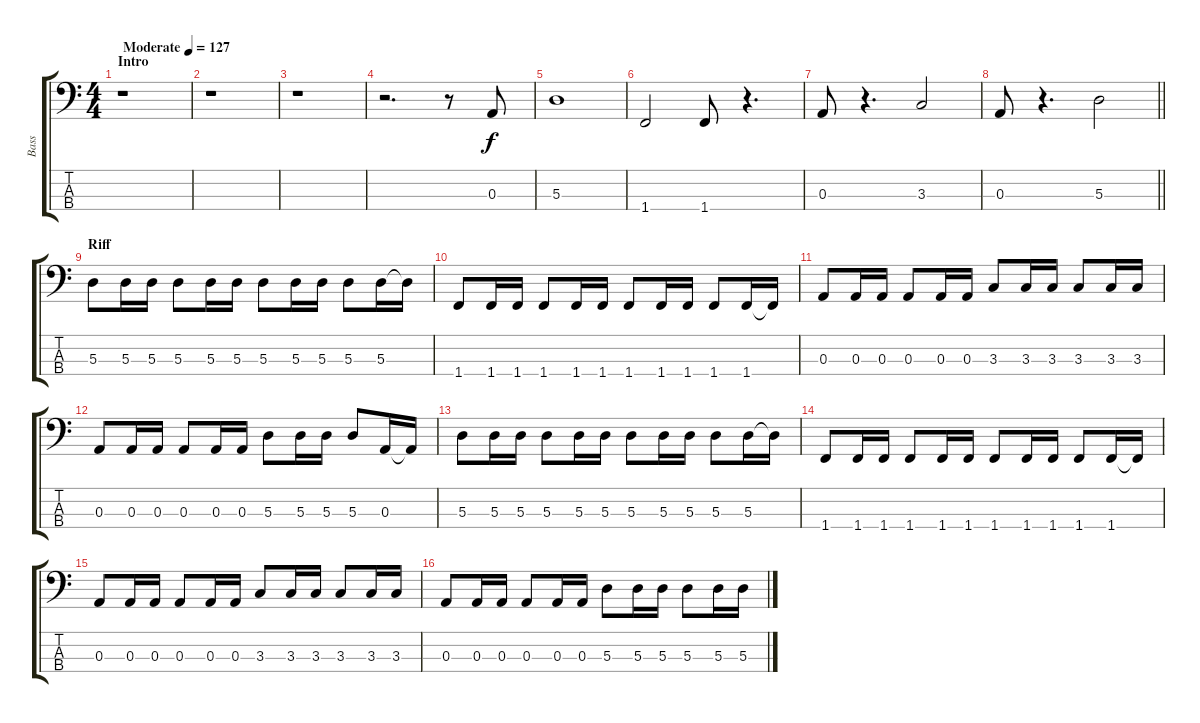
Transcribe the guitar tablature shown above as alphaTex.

\track ("Bass" "Bass") {instrument electricbassfinger}
\staff {score tabs}
\tuning (G2 D2 A1 E1) {hide}
\ts (4 4)
\section ("" "Intro")
\tempo (127 "Moderate")
\clef f4
\ks c
r.1{dy f instrument electricbassfinger} |
r.1 |
r.1 |
r.2{d} r.8 0.3.8 |
5.3.1 |
1.4.2 1.4.8 r.4{d} |
0.3.8 r.4{d} 3.3.2 |
\barLineRight lightlight
0.3.8 r.4{d} 5.3.2 |
\section ("" "Riff")
5.3.8 5.3.16 5.3.16 5.3.8 5.3.16 5.3.16 5.3.8 5.3.16 5.3.16 5.3.8 5.3.16 5.3{t}.16 |
1.4.8 1.4.16 1.4.16 1.4.8 1.4.16 1.4.16 1.4.8 1.4.16 1.4.16 1.4.8 1.4.16 1.4{t}.16 |
0.3.8 0.3.16 0.3.16 0.3.8 0.3.16 0.3.16 3.3.8 3.3.16 3.3.16 3.3.8 3.3.16 3.3.16 |
0.3.8 0.3.16 0.3.16 0.3.8 0.3.16 0.3.16 5.3.8 5.3.16 5.3.16 5.3.8 0.3.16 0.3{t}.16 |
5.3.8 5.3.16 5.3.16 5.3.8 5.3.16 5.3.16 5.3.8 5.3.16 5.3.16 5.3.8 5.3.16 5.3{t}.16 |
1.4.8 1.4.16 1.4.16 1.4.8 1.4.16 1.4.16 1.4.8 1.4.16 1.4.16 1.4.8 1.4.16 1.4{t}.16 |
0.3.8 0.3.16 0.3.16 0.3.8 0.3.16 0.3.16 3.3.8 3.3.16 3.3.16 3.3.8 3.3.16 3.3.16 |
0.3.8 0.3.16 0.3.16 0.3.8 0.3.16 0.3.16 5.3.8 5.3.16 5.3.16 5.3.8 5.3.16 5.3.16
